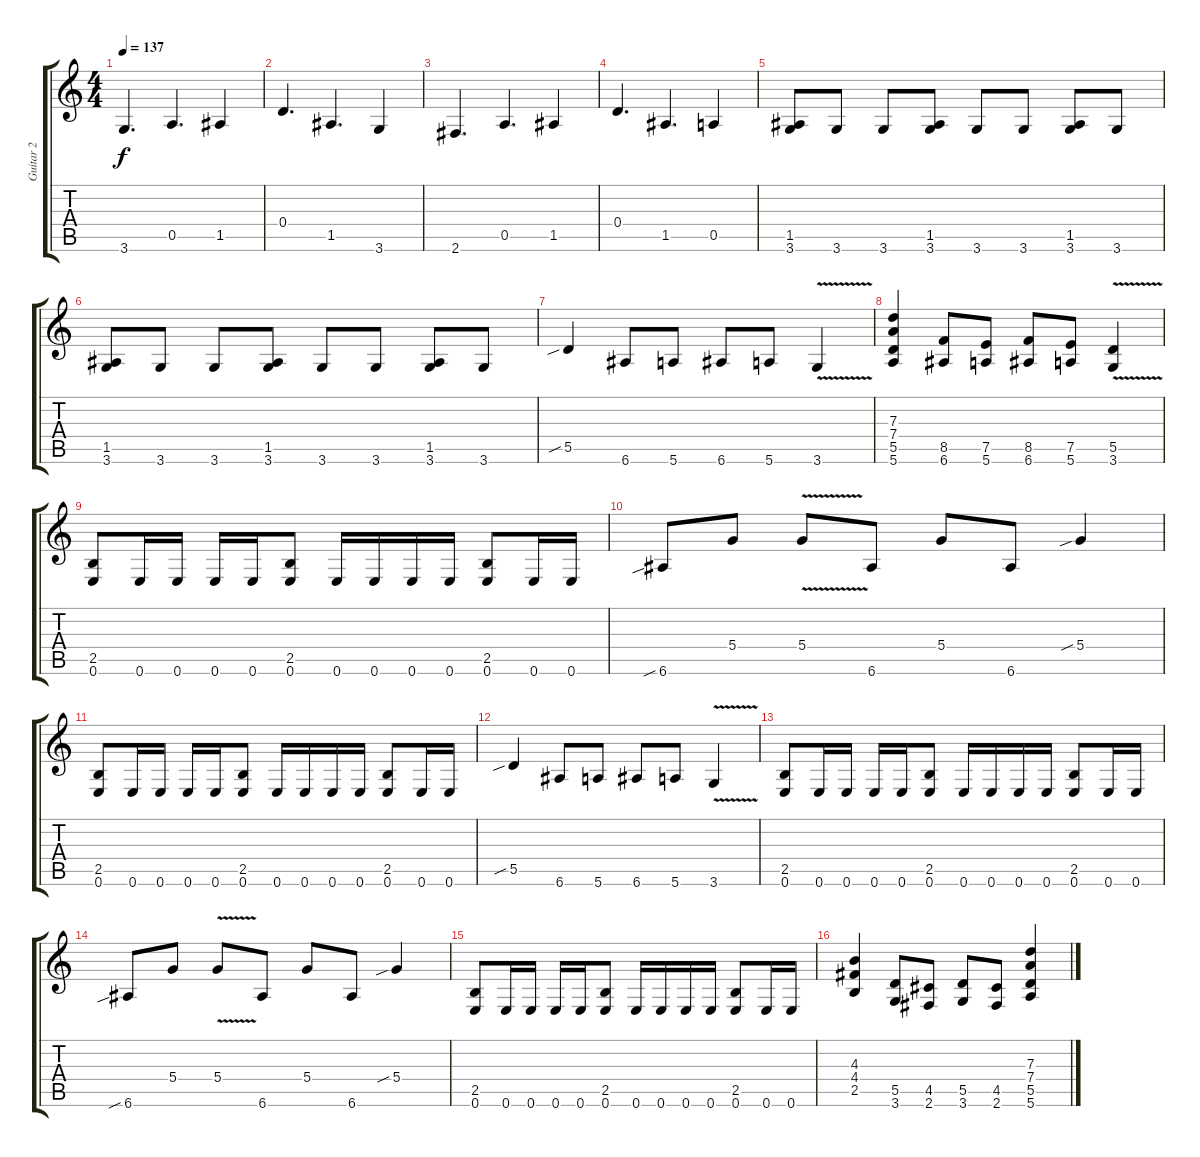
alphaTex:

\track ("Guitar 2" "Guitar 2") {instrument distortionguitar}
\staff {score tabs}
\tuning (E4 B3 G3 D3 A2 E2) {hide}
\ts (4 4)
\tempo 137
\clef g2
\ks c
3.6.4{d dy f} 0.5.4{d} 1.5.4 |
0.4.4{d} 1.5.4{d} 3.6.4 |
2.6.4{d} 0.5.4{d} 1.5.4 |
0.4.4{d} 1.5.4{d} 0.5.4 |
(1.5 3.6).8 3.6.8 3.6.8 (1.5 3.6).8 3.6.8 3.6.8 (1.5 3.6).8 3.6.8 |
(1.5 3.6).8 3.6.8 3.6.8 (1.5 3.6).8 3.6.8 3.6.8 (1.5 3.6).8 3.6.8 |
5.5{sib}.4 6.6.8 5.6.8 6.6.8 5.6.8 3.6{v}.4 |
(7.3 7.4 5.5 5.6).4 (8.5 6.6).8 (7.5 5.6).8 (8.5 6.6).8 (7.5 5.6).8 (5.5 3.6{v}).4 |
(2.5 0.6).8 0.6.16 0.6.16 0.6.16 0.6.16 (2.5 0.6).8 0.6.16 0.6.16 0.6.16 0.6.16 (2.5 0.6).8 0.6.16 0.6.16 |
6.6{sib}.8 5.4.8 5.4{v}.8 6.6.8 5.4.8 6.6.8 5.4{sib}.4 |
(2.5 0.6).8 0.6.16 0.6.16 0.6.16 0.6.16 (2.5 0.6).8 0.6.16 0.6.16 0.6.16 0.6.16 (2.5 0.6).8 0.6.16 0.6.16 |
5.5{sib}.4 6.6.8 5.6.8 6.6.8 5.6.8 3.6{v}.4 |
(2.5 0.6).8 0.6.16 0.6.16 0.6.16 0.6.16 (2.5 0.6).8 0.6.16 0.6.16 0.6.16 0.6.16 (2.5 0.6).8 0.6.16 0.6.16 |
6.6{sib}.8 5.4.8 5.4{v}.8 6.6.8 5.4.8 6.6.8 5.4{sib}.4 |
(2.5 0.6).8 0.6.16 0.6.16 0.6.16 0.6.16 (2.5 0.6).8 0.6.16 0.6.16 0.6.16 0.6.16 (2.5 0.6).8 0.6.16 0.6.16 |
(4.3 4.4 2.5).4 (5.5 3.6).8 (4.5 2.6).8 (5.5 3.6).8 (4.5 2.6).8 (7.3 7.4 5.5 5.6).4
